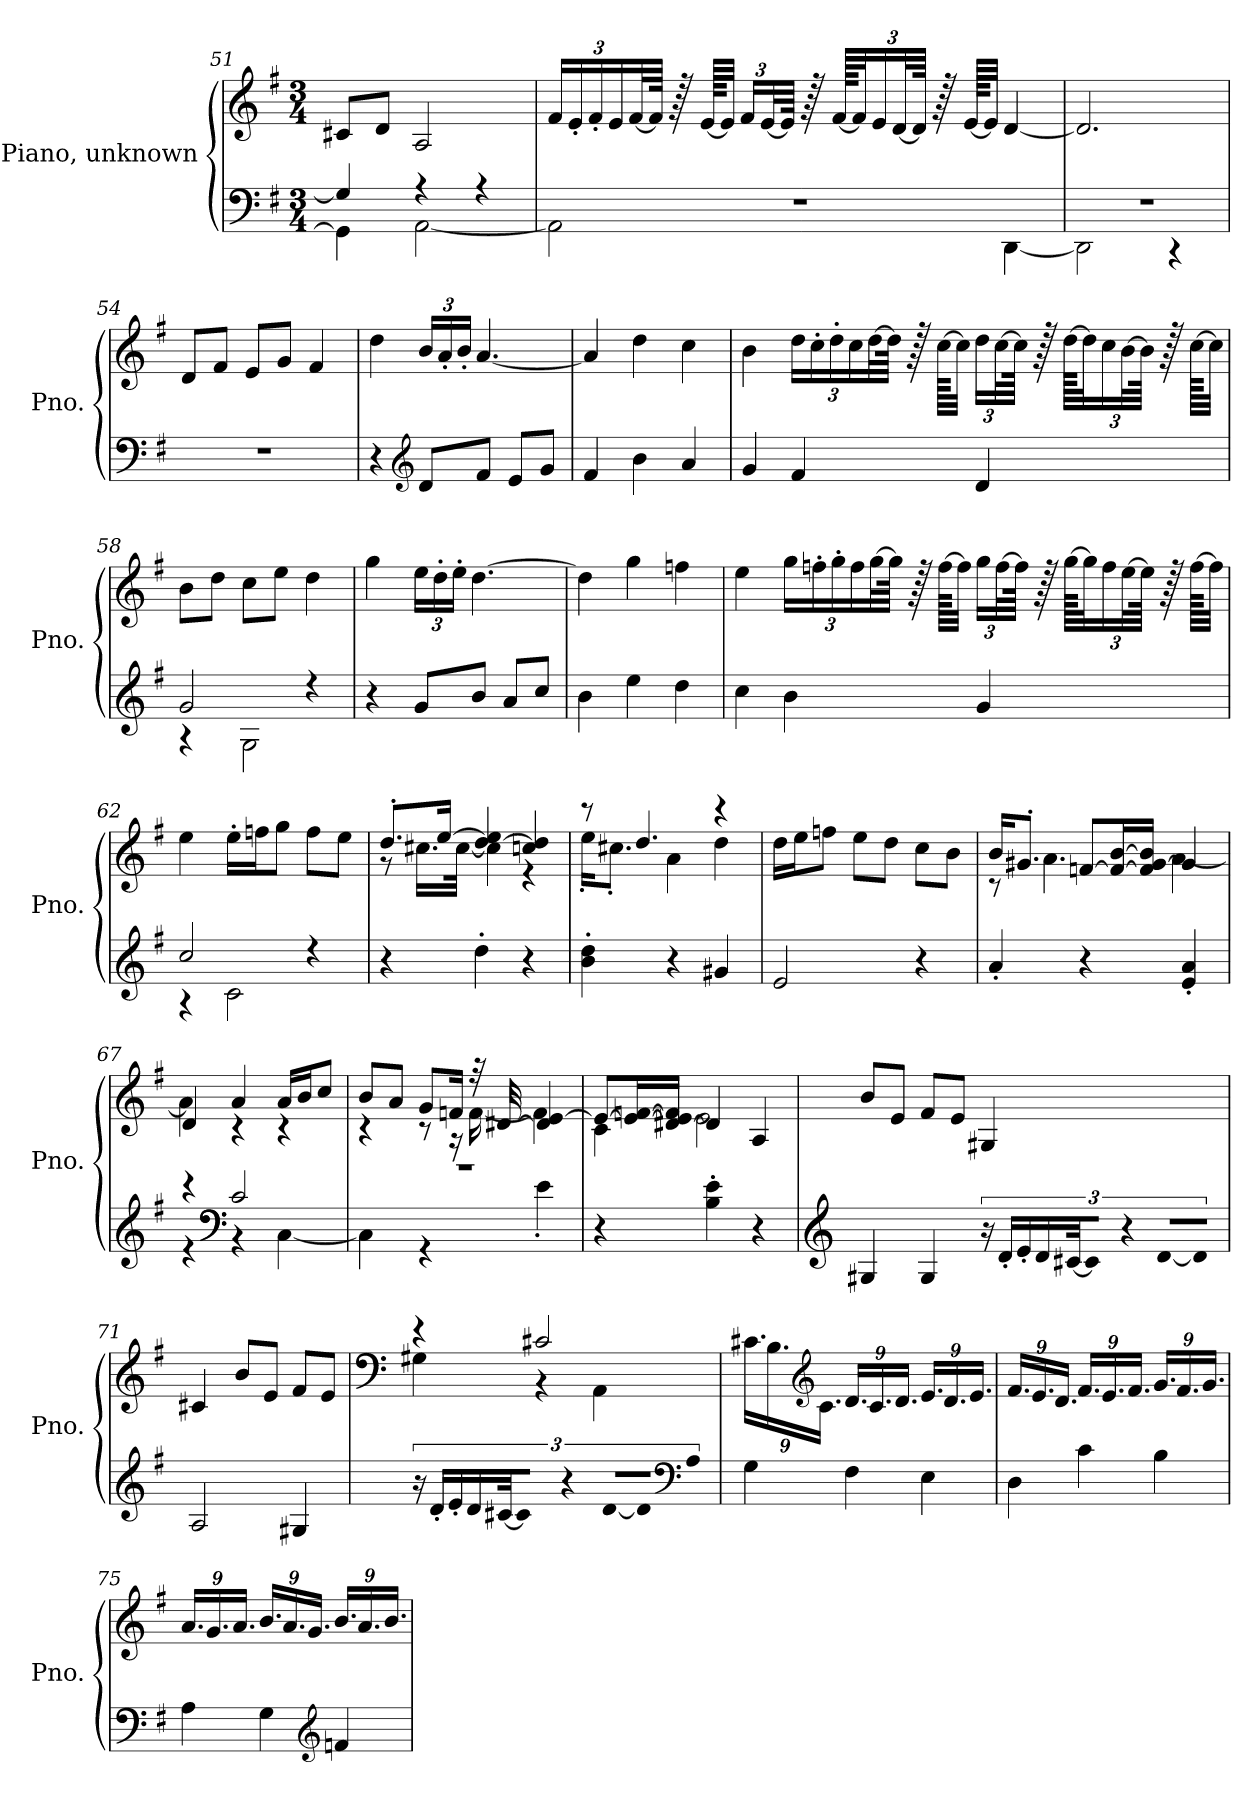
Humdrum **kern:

**kern	**kern
*part1	*part1
*staff2	*staff1
*I"Piano, unknown	*
*I'Pno.	*
*clefF4	*clefG2
*k[f#]	*k[f#]
*M3/4	*M3/4
=51	=51
*^	*
4G/]	4GG\]	8c#X/L
.	.	8d/J
4r	[2AA\	2A/
4r	.	.
!!LO:PB:g=z
=52	=52	=52
*	*	*Xbrackettup
2.r	2AA\]	24f#/LL
.	.	24e'/
.	.	24f#'/
.	.	24e/
.	.	[48f#/L
.	.	64f#/JJJk]
.	.	128r
.	.	[128e/KKLLL
.	.	32e/JJJ]
.	.	24f#/LL
.	.	[48e/L
.	.	64e/JJJk]
.	.	128r
.	.	[128f#/KKLLL
.	.	32f#/J]
.	.	24e/
.	.	[48d/L
.	.	64d/JJJk]
.	.	128r
.	.	[128e/KKLLL
.	.	32e/JJJ]
.	[4DD\	[4d/
=53	=53	=53
2.r	2DD\]	2.d/]
.	4r	.
*v	*v	*
=54	=54
2.r	8d/L
.	8f#/J
.	8e/L
.	8g/J
.	4f#/
=55	=55
4r	4dd\
*clefG2	*
8d/L	24b/LL
.	24a'/
.	24b'/JJ
8f#/J	[4.a/
8e/L	.
8g/J	.
=56	=56
4f#/	4a/]
4b\	4dd\
4a/	4cc\
!!LO:LB:g=z
=57	=57
4g/	4b\
4f#/	24dd\LL
.	24cc'\
.	24dd'\
.	24cc\
.	[48dd\L
.	64dd\JJJk]
.	128r
.	[128cc\KKLLL
.	32cc\JJJ]
4d/	24dd\LL
.	[48cc\L
.	64cc\JJJk]
.	128r
.	[128dd\KKLLL
.	32dd\J]
.	24cc\
.	[48b\L
.	64b\JJJk]
.	128r
.	[128cc\KKLLL
.	32cc\JJJ]
=58	=58
*^	*
2g/	4r	8b\L
.	.	8dd\J
.	2G\	8cc\L
.	.	8ee\J
4r	.	4dd\
*v	*v	*
=59	=59
4r	4gg\
8g/L	24ee\LL
.	24dd'\
.	24ee'\JJ
8b/J	[4.dd\
8a/L	.
8cc/J	.
=60	=60
4b\	4dd\]
4ee\	4gg\
4dd\	4ffn\
!!LO:LB:g=z
=61	=61
4cc\	4ee\
4b\	24gg\LL
.	24ffn'\
.	24gg'\
.	24ff\
.	[48gg\L
.	64gg\JJJk]
.	128r
.	[128ff\KKLLL
.	32ff\JJJ]
4g/	24gg\LL
.	[48ff\L
.	64ff\JJJk]
.	128r
.	[128gg\KKLLL
.	32gg\J]
.	24ff\
.	[48ee\L
.	64ee\JJJk]
.	128r
.	[128ff\KKLLL
.	32ff\JJJ]
=62	=62
*^	*
2cc/	4r	4ee\
.	2c\	16ee'\LL
.	.	16ffn\J
.	.	8gg\J
4r	.	8ff\L
.	.	8ee\J
*v	*v	*
=63	=63
*	*^
4r	8.dd'/L	8r
.	.	16.cc#X\LL
.	[16ee/Jk	.
.	.	[32cc#\JJk
4dd'\	[4dd/ 4ee/]	4cc#\]
4r	4ccn/ 4dd/]	4r
!!LO:LB:g=z	!!
=64	=64	=64
4b\' 4dd\'	8r	16ee'\KL
.	.	8.cc#X'\J
.	4.dd/	.
4r	.	4a\
4g#X/	4r	4dd\
*	*v	*v
=65	=65
2e/	16dd\LL
.	16ee\J
.	8ffn\J
.	8ee\L
.	8dd\J
4r	8cc\L
.	8b\J
=66	=66
*	*^
4a'/	16b/KL	8r
.	8.g#X'/J	.
.	.	4.a\
4r	[8fn/L	.
.	16f/_ [16b/L	.
.	16f/] [16g#/ 16b/]JJ	.
4e/' 4a/'	4g#/]	[4a\
=67	=67	=67
*^	*	*
4r	4r	4d/	4a\]
*clefF4	*	*	*
2c/	4r	4a/	4r
.	[4C\	16a/LL	4r
.	.	16b/J	.
.	.	8cc/J	.
!!LO:LB:g=z	!!
=68	=68	=68	=68
2.r	4C\]	8b/L	4r
.	.	8a/J	.
.	4r	8g/L	8r
.	.	16fn/Jk	16r
.	.	32r	[16f\
.	.	[32d#X/	.
.	4e'\	4d#/] [4e/	4f\]
*v	*v	*	*
=69	=69	=69
4r	8e/L_	4c\
.	16e/_ [16fn/L	.
.	[16d#X/ 16e/] 16f/]JJ	.
4B\' 4e\'	4d#/]	2e\
4r	4A/	.
*	*v	*v
=70	=70
*clefG2	*
4G#X/	8b/L
.	8e/J
4G#/	8f#/L
.	8e/J
24r	4G#X/
24d'/LL	.
24e'/	.
*Xbrackettup	*
24d/	.
[48c#X/L	.
64c#/JJJk]	.
128r	.
[128d/KKLLL	.
32d/JJJ]	.
=71	=71
2A/	4c#X/
.	8b/L
.	8e/J
4G#X/	8f#/L
.	8e/J
!!LO:LB:g=z
=72	=72
*	*clefF4
*brackettup	*
*	*^
24r	4r	4G#X\
24d'/LL	.	.
24e'/	.	.
*Xbrackettup	*	*
24d/	.	.
[48c#X/L	.	.
64c#/JJJk]	.	.
128r	.	.
[128d/KKLLL	.	.
32d/JJJ]	.	.
*clefF4	*	*
2A\	2c#X/	4r
.	.	4AA\
*	*v	*v
=73	=73
4G\	18.c#X\LL
.	18.B\
*	*clefG2
.	18.c#\JJ
4F#\	18.d/LL
.	18.c#/
.	18.d/JJ
4E\	18.e/LL
.	18.d/
.	18.e/JJ
=74	=74
4D\	18.f#/LL
.	18.e/
.	18.d/JJ
4c\	18.f#/LL
.	18.e/
.	18.f#/JJ
4B\	18.g/LL
.	18.f#/
.	18.g/JJ
!!LO:PB:g=z
=75	=75
4A\	18.a/LL
.	18.g/
.	18.a/JJ
4G\	18.b/LL
.	18.a/
.	18.g/JJ
*clefG2	*
4fn/	18.b/LL
.	18.a/
.	18.b/JJ
=	=
*-	*-
